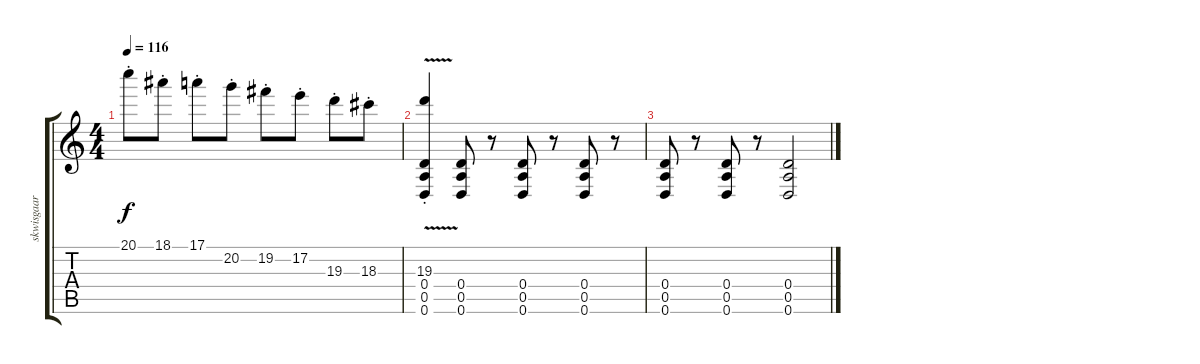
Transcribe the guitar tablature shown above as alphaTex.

\track ("skwisgaar" "skwisgaar") {instrument distortionguitar}
\staff {score tabs}
\tuning (E4 B3 G3 D3 A2 D2) {hide}
\ts (4 4)
\tempo 116
\clef g2
\ks c
20.1{st}.8{dy f} 18.1{st}.8 17.1{st}.8 20.2{st}.8 19.2{st}.8 17.2{st}.8 19.3{st}.8 18.3{st}.8 |
(19.3{v} 0.4{st} 0.5{st} 0.6{st}).4 (0.4 0.5 0.6).8 r.8 (0.4 0.5 0.6).8 r.8 (0.4 0.5 0.6).8 r.8 |
(0.4 0.5 0.6).8 r.8 (0.4 0.5 0.6).8 r.8 (0.4 0.5 0.6).2
